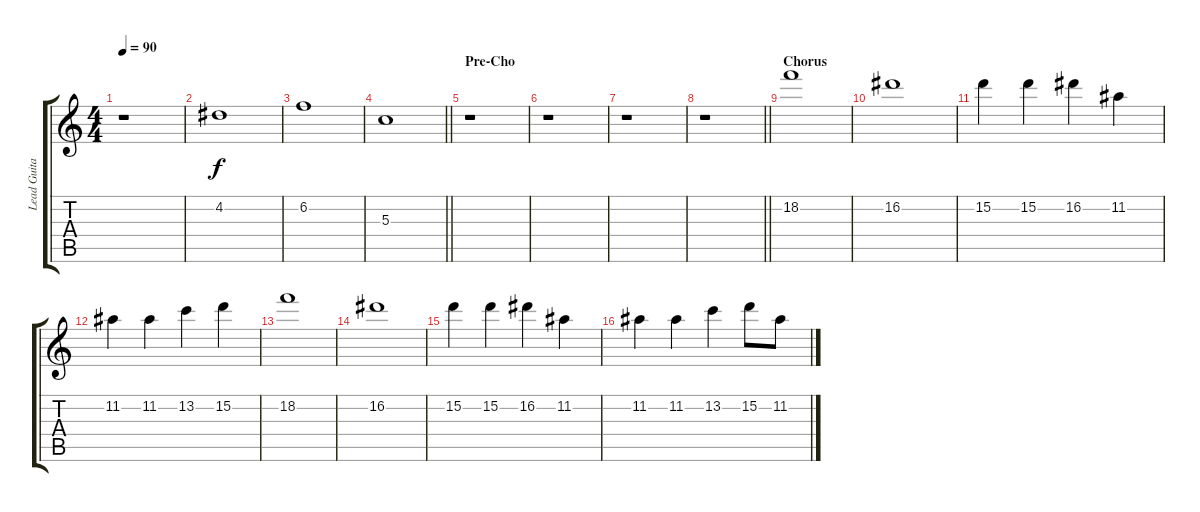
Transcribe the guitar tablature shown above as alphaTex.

\track ("Lead Guitar" "Lead Guita") {instrument overdrivenguitar}
\staff {score tabs}
\tuning (E4 B3 G3 D3 A2 D2) {hide}
\ts (4 4)
\tempo 90
\clef g2
\ks c
r.1{dy f} |
4.2.1 |
6.2.1 |
\barLineRight lightlight
5.3.1 |
\section ("" "Pre-Cho")
r.1 |
r.1 |
r.1 |
\barLineRight lightlight
r.1 |
\section ("" "Chorus")
18.2.1 |
16.2.1 |
15.2.4 15.2.4 16.2.4 11.2.4 |
11.2.4 11.2.4 13.2.4 15.2.4 |
18.2.1 |
16.2.1 |
15.2.4 15.2.4 16.2.4 11.2.4 |
11.2.4 11.2.4 13.2.4 15.2.8 11.2.8
